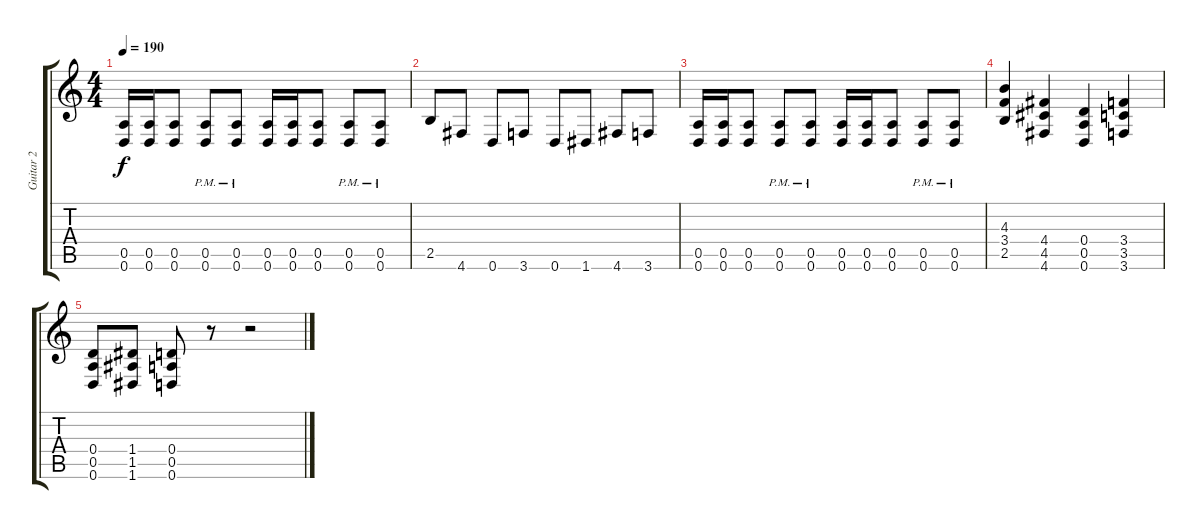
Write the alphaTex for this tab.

\track ("Guitar 2" "Guitar 2") {instrument overdrivenguitar}
\staff {score tabs}
\tuning (E4 B3 G3 D3 A2 D2) {hide}
\ts (4 4)
\tempo 190
\clef g2
\ks c
(0.5 0.6).16{dy f} (0.5 0.6).16 (0.5 0.6).8 (0.5{pm} 0.6{pm}).8 (0.5{pm} 0.6{pm}).8 (0.5 0.6).16 (0.5 0.6).16 (0.5 0.6).8 (0.5{pm} 0.6{pm}).8 (0.5{pm} 0.6{pm}).8 |
2.5.8 4.6.8 0.6.8 3.6.8 0.6.8 1.6.8 4.6.8 3.6.8 |
(0.5 0.6).16 (0.5 0.6).16 (0.5 0.6).8 (0.5{pm} 0.6{pm}).8 (0.5{pm} 0.6{pm}).8 (0.5 0.6).16 (0.5 0.6).16 (0.5 0.6).8 (0.5{pm} 0.6{pm}).8 (0.5{pm} 0.6{pm}).8 |
(4.3 3.4 2.5).4 (4.4 4.5 4.6).4 (0.4 0.5 0.6).4 (3.4 3.5 3.6).4 |
(0.4 0.5 0.6).8 (1.4 1.5 1.6).8 (0.4 0.5 0.6).8 r.8 r.2
